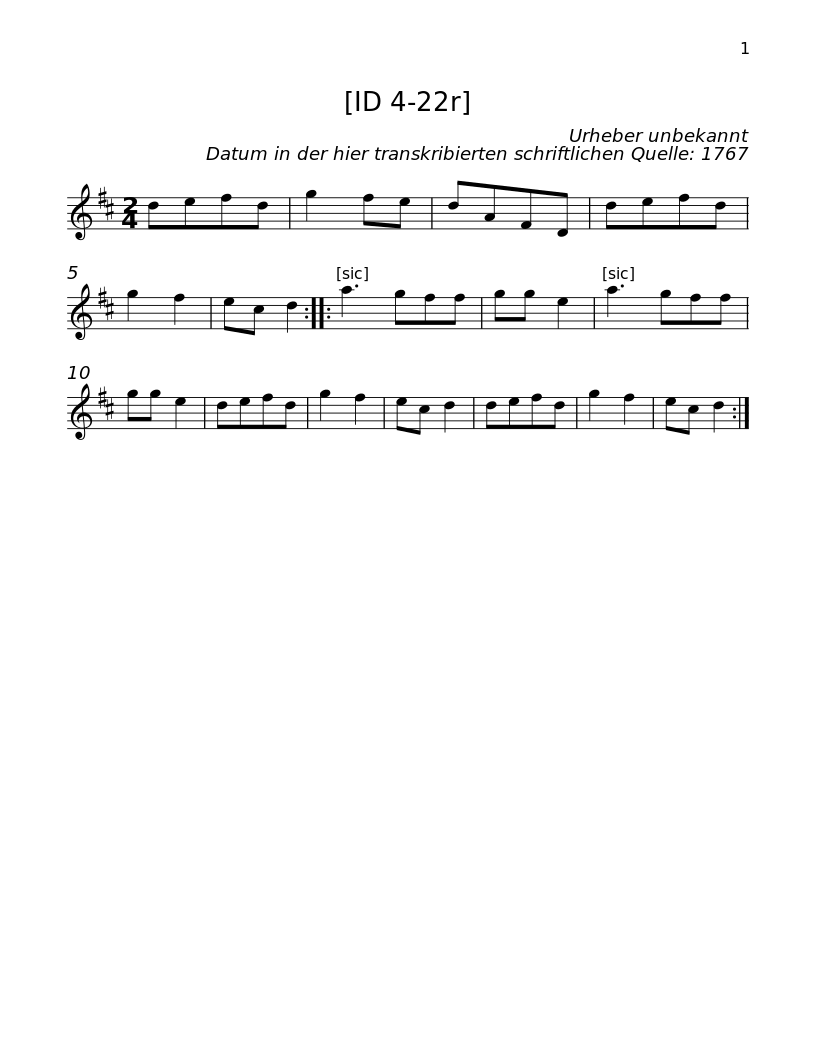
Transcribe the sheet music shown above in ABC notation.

X:1
L:1/8
M:2/4
I:linebreak $
K:D
V:1 treble
V:1
 defd | g2 fe | dAFD | defd | g2 f2 | %5
 ec d2 :: a3 gff | gg e2 | a3 gff | gg e2 | %10
 defd |$ g2 f2 | ec d2 | defd | g2 f2 | %15
 ec d2 :| %16
